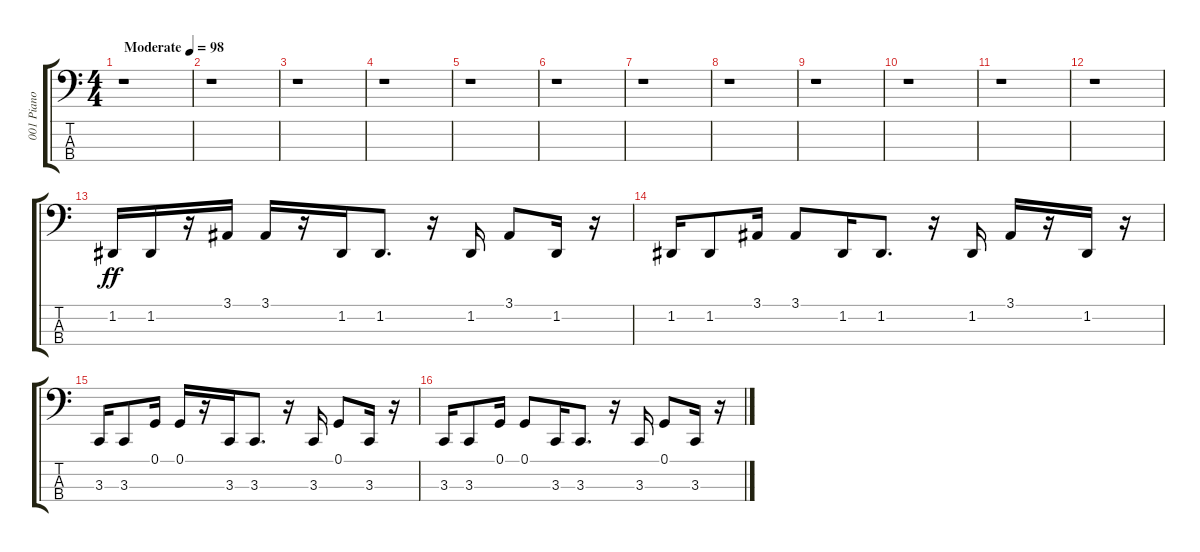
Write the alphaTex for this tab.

\track ("001 Piano Bass                          " "001 Piano ") {instrument electricgrandpiano}
\staff {score tabs}
\tuning (G2 D2 A1 E1) {hide}
\ts (4 4)
\tempo (98 "Moderate")
\clef f4
\ks c
r.1{dy ff instrument electricgrandpiano} |
r.1 |
r.1 |
r.1 |
r.1 |
r.1 |
r.1 |
r.1 |
r.1 |
r.1 |
r.1 |
r.1 |
1.2.16 1.2.16 r.16 3.1.16 3.1.16 r.16 1.2.16 1.2.8{d} r.16 1.2.16 3.1.8 1.2.16 r.16 |
1.2.16 1.2.8 3.1.16 3.1.8 1.2.16 1.2.8{d} r.16 1.2.16 3.1.16 r.16 1.2.16 r.16 |
3.3.16 3.3.8 0.1.16 0.1.16 r.16 3.3.16 3.3.8{d} r.16 3.3.16 0.1.8 3.3.16 r.16 |
3.3.16 3.3.8 0.1.16 0.1.8 3.3.16 3.3.8{d} r.16 3.3.16 0.1.8 3.3.16 r.16
